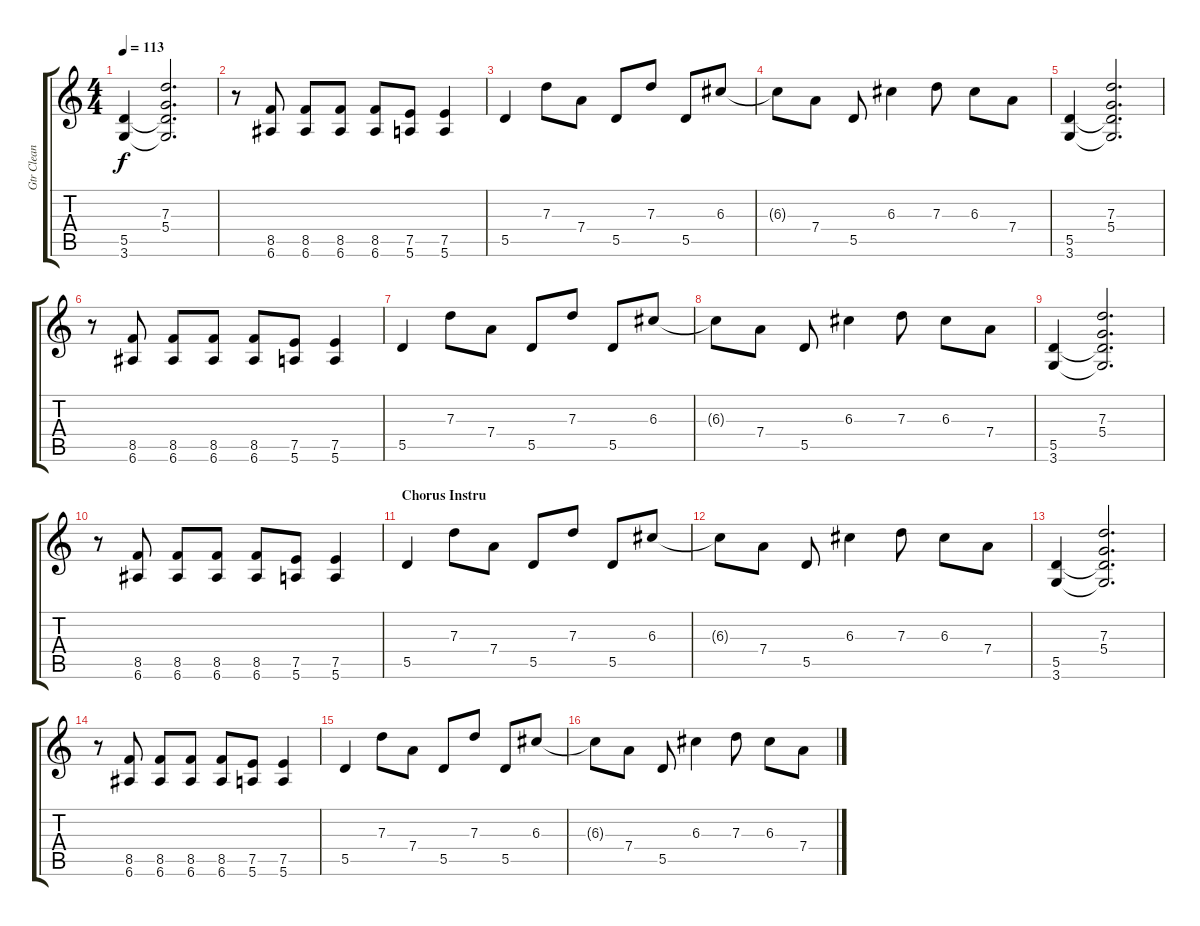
\track ("Gtr Clean" "Gtr Clean") {instrument electricguitarclean}
\staff {score tabs}
\tuning (E4 B3 G3 D3 A2 E2) {hide}
\ts (4 4)
\tempo 113
\clef g2
\ks c
(5.5 3.6).4{dy f} (7.3 5.4 5.5{t} 3.6{t}).2{d} |
r.8 (8.5 6.6).8 (8.5 6.6).8 (8.5 6.6).8 (8.5 6.6).8 (7.5 5.6).8 (7.5 5.6).4 |
5.5.4 7.3.8 7.4.8 5.5.8 7.3.8 5.5.8 6.3.8 |
6.3{t}.8 7.4.8 5.5.8 6.3.4 7.3.8 6.3.8 7.4.8 |
(5.5 3.6).4 (7.3 5.4 5.5{t} 3.6{t}).2{d} |
r.8 (8.5 6.6).8 (8.5 6.6).8 (8.5 6.6).8 (8.5 6.6).8 (7.5 5.6).8 (7.5 5.6).4 |
5.5.4 7.3.8 7.4.8 5.5.8 7.3.8 5.5.8 6.3.8 |
6.3{t}.8 7.4.8 5.5.8 6.3.4 7.3.8 6.3.8 7.4.8 |
(5.5 3.6).4 (7.3 5.4 5.5{t} 3.6{t}).2{d} |
r.8 (8.5 6.6).8 (8.5 6.6).8 (8.5 6.6).8 (8.5 6.6).8 (7.5 5.6).8 (7.5 5.6).4 |
\section ("" "Chorus Instru")
5.5.4 7.3.8 7.4.8 5.5.8 7.3.8 5.5.8 6.3.8 |
6.3{t}.8 7.4.8 5.5.8 6.3.4 7.3.8 6.3.8 7.4.8 |
(5.5 3.6).4 (7.3 5.4 5.5{t} 3.6{t}).2{d} |
r.8 (8.5 6.6).8 (8.5 6.6).8 (8.5 6.6).8 (8.5 6.6).8 (7.5 5.6).8 (7.5 5.6).4 |
5.5.4 7.3.8 7.4.8 5.5.8 7.3.8 5.5.8 6.3.8 |
6.3{t}.8 7.4.8 5.5.8 6.3.4 7.3.8 6.3.8 7.4.8
